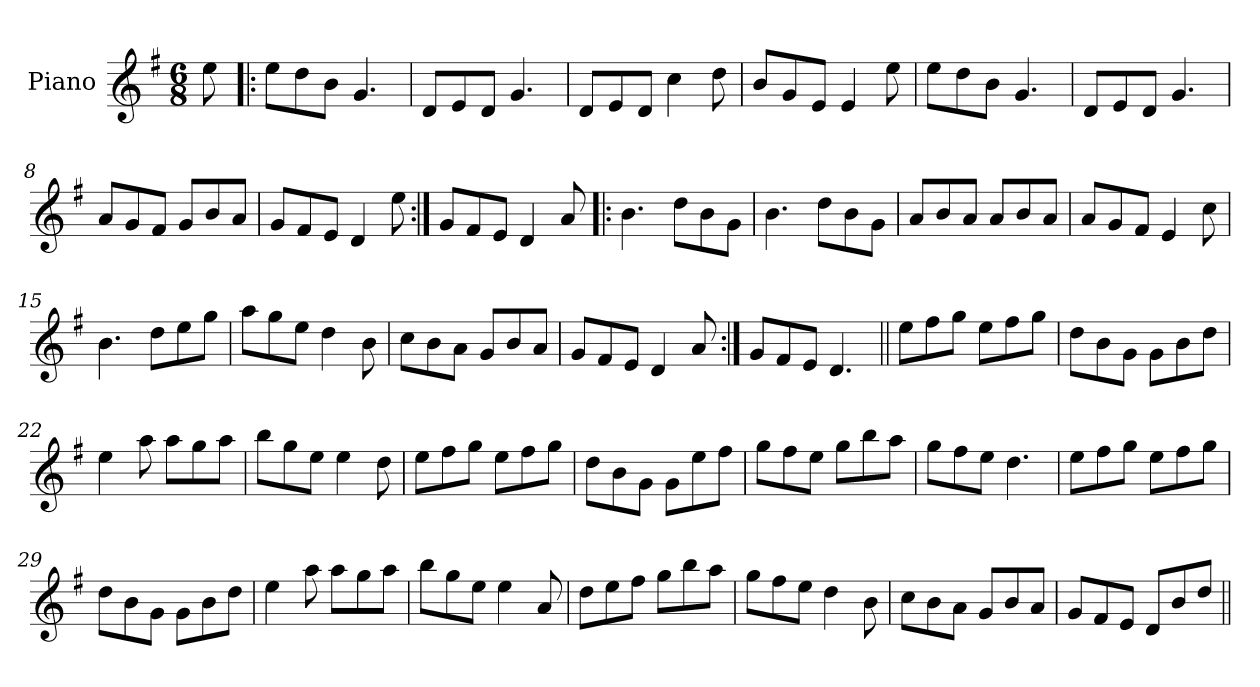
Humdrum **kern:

**kern
*part1
*staff1
*I"Piano
*I'Pno
*clefG2
*k[f#]
*G:
*M6/8
=1
8ee\
=2!|:
8ee\L
8dd\
8b\J
4.g/
=3
8d/L
8e/
8d/J
4.g/
=4
8d/L
8e/
8d/J
4cc\
8dd\
=5
8b/L
8g/
8e/J
4e/
8ee\
=6
8ee\L
8dd\
8b\J
4.g/
=7
8d/L
8e/
8d/J
4.g/
=8
8a/L
8g/
8f#/J
8g/L
8b/
8a/J
=9
8g/L
8f#/
8e/J
4d/
8ee\
=10:|!
8g/L
8f#/
8e/J
4d/
8a/
=11!|:
4.b\
8dd\L
8b\
8g\J
=12
4.b\
8dd\L
8b\
8g\J
=13
8a/L
8b/
8a/J
8a/L
8b/
8a/J
=14
8a/L
8g/
8f#/J
4e/
8cc\
=15
4.b\
8dd\L
8ee\
8gg\J
=16
8aa\L
8gg\
8ee\J
4dd\
8b\
=17
8cc\L
8b\
8a\J
8g/L
8b/
8a/J
=18
8g/L
8f#/
8e/J
4d/
8a/
=19:|!
8g/L
8f#/
8e/J
4.d/
=20||
8ee\L
8ff#\
8gg\J
8ee\L
8ff#\
8gg\J
=21
8dd\L
8b\
8g\J
8g\L
8b\
8dd\J
=22
4ee\
8aa\
8aa\L
8gg\
8aa\J
=23
8bb\L
8gg\
8ee\J
4ee\
8dd\
=24
8ee\L
8ff#\
8gg\J
8ee\L
8ff#\
8gg\J
=25
8dd\L
8b\
8g\J
8g\L
8ee\
8ff#\J
=26
8gg\L
8ff#\
8ee\J
8gg\L
8bb\
8aa\J
=27
8gg\L
8ff#\
8ee\J
4.dd\
=28
8ee\L
8ff#\
8gg\J
8ee\L
8ff#\
8gg\J
=29
8dd\L
8b\
8g\J
8g\L
8b\
8dd\J
=30
4ee\
8aa\
8aa\L
8gg\
8aa\J
=31
8bb\L
8gg\
8ee\J
4ee\
8a/
=32
8dd\L
8ee\
8ff#\J
8gg\L
8bb\
8aa\J
=33
8gg\L
8ff#\
8ee\J
4dd\
8b\
=34
8cc\L
8b\
8a\J
8g/L
8b/
8a/J
=35
8g/L
8f#/
8e/J
8d/L
8b/
8dd/J
=||
*-
